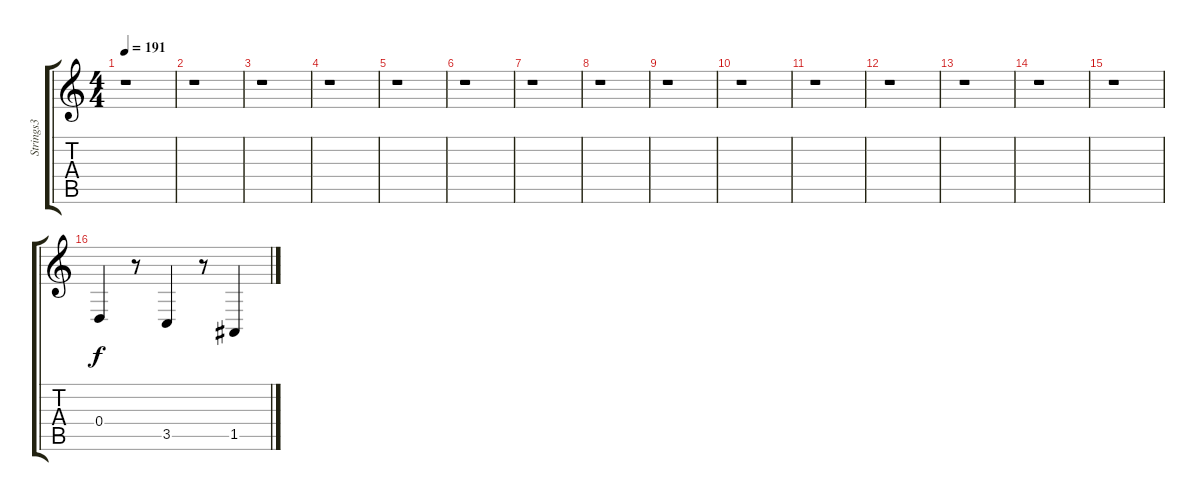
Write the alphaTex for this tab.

\track ("Strings3" "Strings3") {instrument stringensemble1}
\staff {score tabs}
\tuning (E4 B3 G3 D3 A2 E2) {hide}
\ts (4 4)
\tempo 191
\clef g2
\ks c
r.1{dy f} |
r.1 |
r.1 |
r.1 |
r.1 |
r.1 |
r.1 |
r.1 |
r.1 |
r.1 |
r.1 |
r.1 |
r.1 |
r.1 |
r.1 |
0.4.4 r.8 3.5.4 r.8 1.5.4
